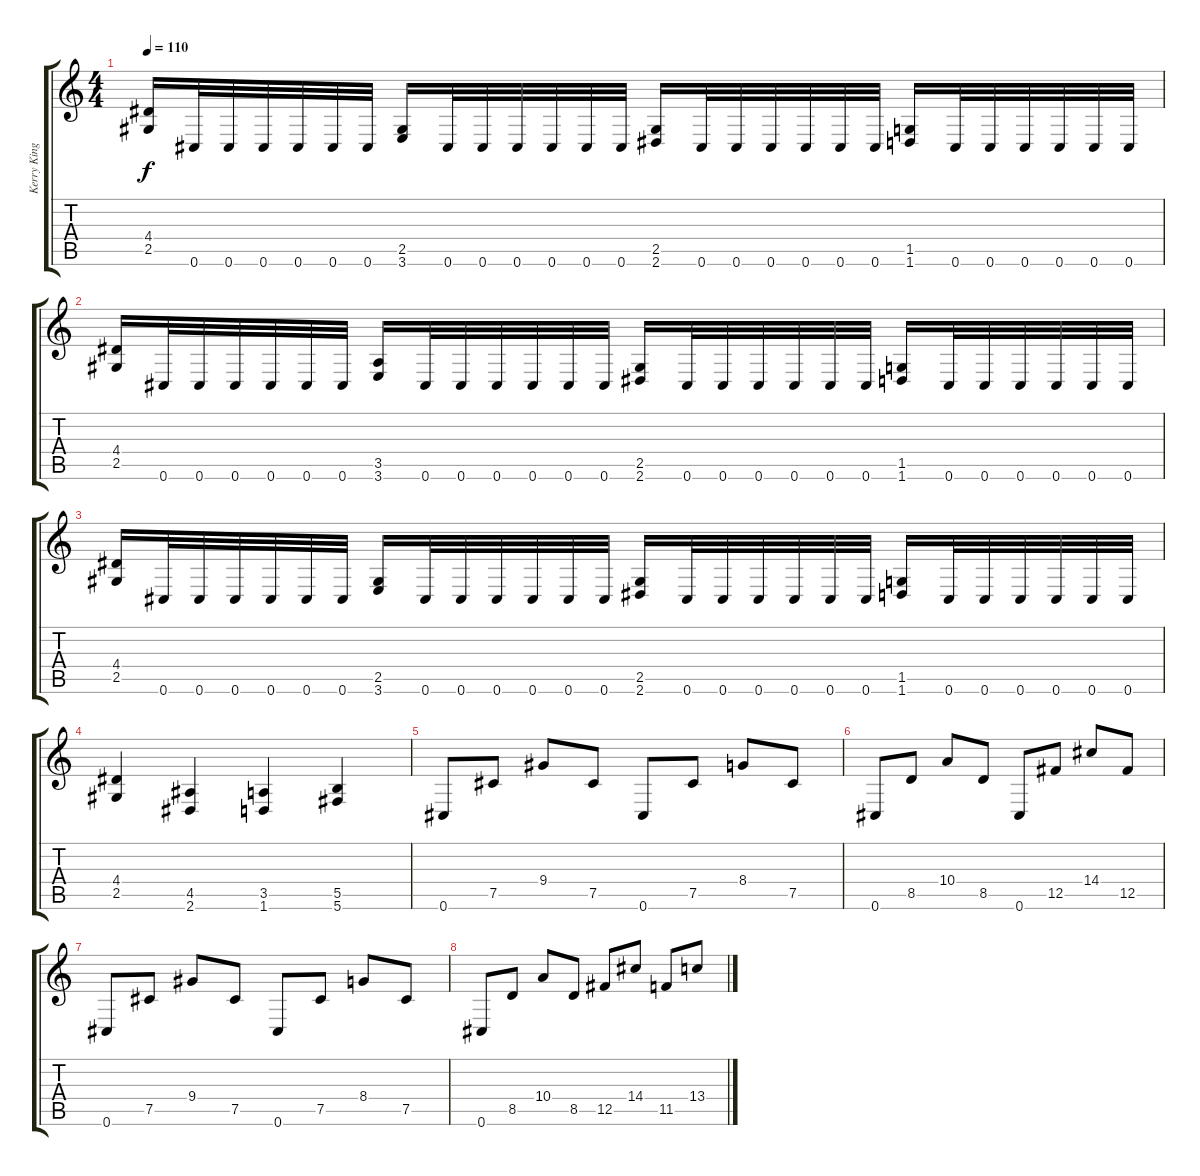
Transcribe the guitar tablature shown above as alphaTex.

\track ("Kerry King" "Kerry King") {instrument distortionguitar}
\staff {score tabs}
\tuning (Db4 Ab3 E3 B2 Gb2 Db2) {hide}
\ts (4 4)
\tempo 110
\clef g2
\ks c
(4.4 2.5).16{dy f} 0.6.32 0.6.32 0.6.32 0.6.32 0.6.32 0.6.32 (2.5 3.6).16 0.6.32 0.6.32 0.6.32 0.6.32 0.6.32 0.6.32 (2.5 2.6).16 0.6.32 0.6.32 0.6.32 0.6.32 0.6.32 0.6.32 (1.5 1.6).16 0.6.32 0.6.32 0.6.32 0.6.32 0.6.32 0.6.32 |
(4.4 2.5).16 0.6.32 0.6.32 0.6.32 0.6.32 0.6.32 0.6.32 (3.5 3.6).16 0.6.32 0.6.32 0.6.32 0.6.32 0.6.32 0.6.32 (2.5 2.6).16 0.6.32 0.6.32 0.6.32 0.6.32 0.6.32 0.6.32 (1.5 1.6).16 0.6.32 0.6.32 0.6.32 0.6.32 0.6.32 0.6.32 |
(4.4 2.5).16 0.6.32 0.6.32 0.6.32 0.6.32 0.6.32 0.6.32 (2.5 3.6).16 0.6.32 0.6.32 0.6.32 0.6.32 0.6.32 0.6.32 (2.5 2.6).16 0.6.32 0.6.32 0.6.32 0.6.32 0.6.32 0.6.32 (1.5 1.6).16 0.6.32 0.6.32 0.6.32 0.6.32 0.6.32 0.6.32 |
(4.4 2.5).4 (4.5 2.6).4 (3.5 1.6).4 (5.5 5.6).4 |
0.6.8 7.5.8 9.4.8 7.5.8 0.6.8 7.5.8 8.4.8 7.5.8 |
0.6.8 8.5.8 10.4.8 8.5.8 0.6.8 12.5.8 14.4.8 12.5.8 |
0.6.8 7.5.8 9.4.8 7.5.8 0.6.8 7.5.8 8.4.8 7.5.8 |
0.6.8 8.5.8 10.4.8 8.5.8 12.5.8 14.4.8 11.5.8 13.4.8
